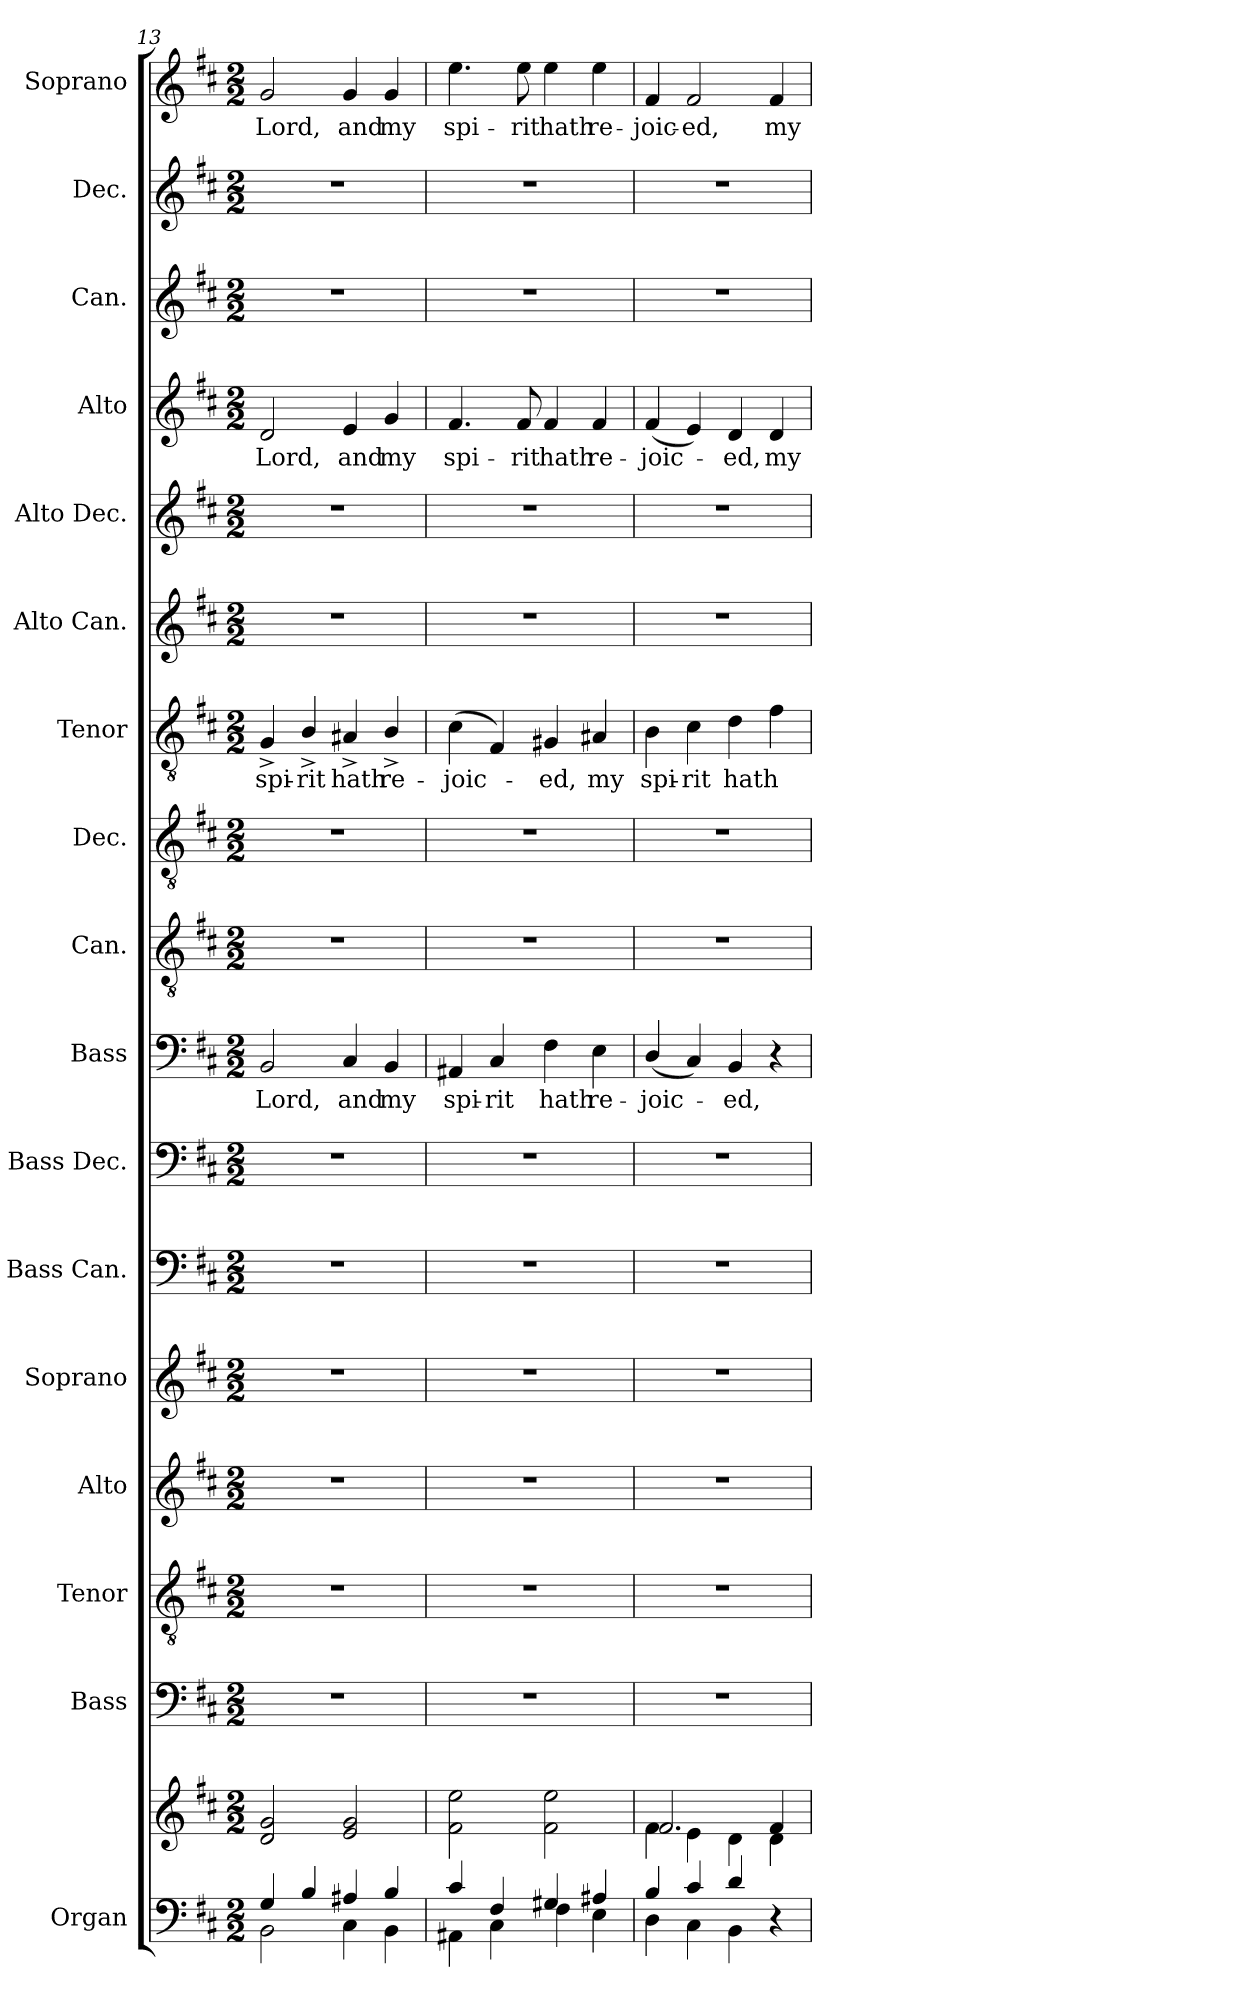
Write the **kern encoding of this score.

**kern	**kern	**kern	**kern	**kern	**kern	**kern	**kern	**kern	**text	**kern	**kern	**kern	**text	**kern	**kern	**kern	**text	**kern	**kern	**kern	**text
*part17	*part17	*part16	*part15	*part14	*part13	*part12	*part11	*part10	*part10	*part9	*part8	*part7	*part7	*part6	*part5	*part4	*part4	*part3	*part2	*part1	*part1
*staff18	*staff17	*staff16	*staff15	*staff14	*staff13	*staff12	*staff11	*staff10	*staff10	*staff9	*staff8	*staff7	*staff7	*staff6	*staff5	*staff4	*staff4	*staff3	*staff2	*staff1	*staff1
*I"Organ	*	*I"Bass	*I"Tenor	*I"Alto	*I"Soprano	*I"Bass Can.	*I"Bass Dec.	*I"Bass	*	*I"Can.	*I"Dec.	*I"Tenor	*	*I"Alto Can.	*I"Alto Dec.	*I"Alto	*	*I"Can.	*I"Dec.	*I"Soprano	*
*I'Org.	*	*I'B.	*I'T.	*I'A.	*I'S.	*I'B.   Can.	*I'Dec.	*I'B.	*	*	*I'Dec.	*I'T.	*	*I'A.   Can.	*I'Dec.	*I'A.	*	*	*I'Dec.	*I'S.	*
*clefF4	*clefG2	*clefF4	*clefGv2	*clefG2	*clefG2	*clefF4	*clefF4	*clefF4	*	*clefGv2	*clefGv2	*clefGv2	*	*clefG2	*clefG2	*clefG2	*	*clefG2	*clefG2	*clefG2	*
*	*	*	*ITrd7c12	*	*	*	*	*	*	*ITrd7c12	*ITrd7c12	*ITrd7c12	*	*	*	*	*	*	*	*	*
*k[f#c#]	*k[f#c#]	*k[f#c#]	*k[f#c#]	*k[f#c#]	*k[f#c#]	*k[f#c#]	*k[f#c#]	*k[f#c#]	*	*k[f#c#]	*k[f#c#]	*k[f#c#]	*	*k[f#c#]	*k[f#c#]	*k[f#c#]	*	*k[f#c#]	*k[f#c#]	*k[f#c#]	*
*D:	*D:	*D:	*D:	*D:	*D:	*D:	*D:	*D:	*	*D:	*D:	*D:	*	*D:	*D:	*D:	*	*D:	*D:	*D:	*
*M2/2	*M2/2	*M2/2	*M2/2	*M2/2	*M2/2	*M2/2	*M2/2	*M2/2	*	*M2/2	*M2/2	*M2/2	*	*M2/2	*M2/2	*M2/2	*	*M2/2	*M2/2	*M2/2	*
=13	=13	=13	=13	=13	=13	=13	=13	=13	=13	=13	=13	=13	=13	=13	=13	=13	=13	=13	=13	=13	=13
*^	*	*	*	*	*	*	*	*	*	*	*	*	*	*	*	*	*	*	*	*	*
!	!	!	!	!	!	!	!	!	!	!LO:LY:b:color=#000000	!	!	!	!	!	!	!	!	!	!	!	!
!	!	!	!	!	!	!	!	!	!	!	!	!	!	!LO:LY:b:color=#000000	!	!	!	!	!	!	!	!
!	!	!	!	!	!	!	!	!	!	!	!	!	!	!	!	!	!	!LO:LY:b:color=#000000	!	!	!	!
!	!	!	!	!	!	!	!	!	!	!	!	!	!	!	!	!	!	!	!	!	!	!LO:LY:b:color=#000000
4Gi/	2BBi\	2di/ 2gi	1r	1r	1r	1r	1r	1r	2BBi/	Lord,	1r	1r	4GG^i/	spi-	1r	1r	2di/	Lord,	1r	1r	2gi/	Lord,
!	!	!	!	!	!	!	!	!	!	!	!	!	!	!LO:LY:b:color=#000000	!	!	!	!	!	!	!	!
4Bi/	.	.	.	.	.	.	.	.	.	.	.	.	4BB^i/	-rit	.	.	.	.	.	.	.	.
!	!	!	!	!	!	!	!	!	!	!LO:LY:b:color=#000000	!	!	!	!	!	!	!	!	!	!	!	!
!	!	!	!	!	!	!	!	!	!	!	!	!	!	!LO:LY:b:color=#000000	!	!	!	!	!	!	!	!
!	!	!	!	!	!	!	!	!	!	!	!	!	!	!	!	!	!	!LO:LY:b:color=#000000	!	!	!	!
!	!	!	!	!	!	!	!	!	!	!	!	!	!	!	!	!	!	!	!	!	!	!LO:LY:b:color=#000000
4A#Xi/	4C#i\	2ei/ 2gi	.	.	.	.	.	.	4C#i/	and	.	.	4AA#X^i/	hath	.	.	4ei/	and	.	.	4gi/	and
!	!	!	!	!	!	!	!	!	!	!LO:LY:b:color=#000000	!	!	!	!	!	!	!	!	!	!	!	!
!	!	!	!	!	!	!	!	!	!	!	!	!	!	!LO:LY:b:color=#000000	!	!	!	!	!	!	!	!
!	!	!	!	!	!	!	!	!	!	!	!	!	!	!	!	!	!	!LO:LY:b:color=#000000	!	!	!	!
!	!	!	!	!	!	!	!	!	!	!	!	!	!	!	!	!	!	!	!	!	!	!LO:LY:b:color=#000000
4Bi/	4BBi\	.	.	.	.	.	.	.	4BBi/	my	.	.	4BB^i/	re-	.	.	4gi/	my	.	.	4gi/	my
=14	=14	=14	=14	=14	=14	=14	=14	=14	=14	=14	=14	=14	=14	=14	=14	=14	=14	=14	=14	=14	=14	=14
!	!	!	!	!	!	!	!	!	!	!LO:LY:b:color=#000000	!	!	!	!	!	!	!	!	!	!	!	!
!	!	!	!	!	!	!	!	!	!	!	!	!	!	!LO:LY:b:color=#000000	!	!	!	!	!	!	!	!
!	!	!	!	!	!	!	!	!	!	!	!	!	!	!	!	!	!	!LO:LY:b:color=#000000	!	!	!	!
!	!	!	!	!	!	!	!	!	!	!	!	!	!	!	!	!	!	!	!	!	!	!LO:LY:b:color=#000000
4c#i/	4AA#Xi\	2f#i\ 2eei	1r	1r	1r	1r	1r	1r	4AA#Xi/	spi-	1r	1r	(4C#i\	-joic-	1r	1r	4.f#i/	spi-	1r	1r	4.eei\	spi-
!	!	!	!	!	!	!	!	!	!	!LO:LY:b:color=#000000	!	!	!	!	!	!	!	!	!	!	!	!
4F#i/	4C#i\	.	.	.	.	.	.	.	4C#i/	-rit	.	.	4FF#i/)	.	.	.	.	.	.	.	.	.
!	!	!	!	!	!	!	!	!	!	!	!	!	!	!	!	!	!	!LO:LY:b:color=#000000	!	!	!	!
!	!	!	!	!	!	!	!	!	!	!	!	!	!	!	!	!	!	!	!	!	!	!LO:LY:b:color=#000000
.	.	.	.	.	.	.	.	.	.	.	.	.	.	.	.	.	8f#i/	-rit	.	.	8eei\	-rit
!	!	!	!	!	!	!	!	!	!	!LO:LY:b:color=#000000	!	!	!	!	!	!	!	!	!	!	!	!
!	!	!	!	!	!	!	!	!	!	!	!	!	!	!LO:LY:b:color=#000000	!	!	!	!	!	!	!	!
!	!	!	!	!	!	!	!	!	!	!	!	!	!	!	!	!	!	!LO:LY:b:color=#000000	!	!	!	!
!	!	!	!	!	!	!	!	!	!	!	!	!	!	!	!	!	!	!	!	!	!	!LO:LY:b:color=#000000
4G#Xi/	4F#i\	2f#i\ 2eei	.	.	.	.	.	.	4F#i\	hath	.	.	4GG#Xi/	-ed,	.	.	4f#i/	hath	.	.	4eei\	hath
!	!	!	!	!	!	!	!	!	!	!LO:LY:b:color=#000000	!	!	!	!	!	!	!	!	!	!	!	!
!	!	!	!	!	!	!	!	!	!	!	!	!	!	!LO:LY:b:color=#000000	!	!	!	!	!	!	!	!
!	!	!	!	!	!	!	!	!	!	!	!	!	!	!	!	!	!	!LO:LY:b:color=#000000	!	!	!	!
!	!	!	!	!	!	!	!	!	!	!	!	!	!	!	!	!	!	!	!	!	!	!LO:LY:b:color=#000000
4A#Xi/	4Ei\	.	.	.	.	.	.	.	4Ei\	re-	.	.	4AA#Xi/	my	.	.	4f#i/	re-	.	.	4eei\	re-
!!LO:LB:g=z
=15	=15	=15	=15	=15	=15	=15	=15	=15	=15	=15	=15	=15	=15	=15	=15	=15	=15	=15	=15	=15	=15	=15
*	*	*^	*	*	*	*	*	*	*	*	*	*	*	*	*	*	*	*	*	*	*	*
!	!	!	!	!	!	!	!	!	!	!	!LO:LY:b:color=#000000	!	!	!	!	!	!	!	!	!	!	!	!
!	!	!	!	!	!	!	!	!	!	!	!	!	!	!	!LO:LY:b:color=#000000	!	!	!	!	!	!	!	!
!	!	!	!	!	!	!	!	!	!	!	!	!	!	!	!	!	!	!	!LO:LY:b:color=#000000	!	!	!	!
!	!	!	!	!	!	!	!	!	!	!	!	!	!	!	!	!	!	!	!	!	!	!	!LO:LY:b:color=#000000
4Bi/	4Di\	4f#i\	2.f#i/	1r	1r	1r	1r	1r	1r	(4Di/	-joic-	1r	1r	4BBi\	spi-	1r	1r	(4f#i/	-joic-	1r	1r	4f#i/	-joic-
!	!	!	!	!	!	!	!	!	!	!	!	!	!	!	!LO:LY:b:color=#000000	!	!	!	!	!	!	!	!
!	!	!	!	!	!	!	!	!	!	!	!	!	!	!	!	!	!	!	!	!	!	!	!LO:LY:b:color=#000000
4c#i/	4C#i\	4ei\	.	.	.	.	.	.	.	4C#i/)	.	.	.	4C#i\	-rit	.	.	4ei/)	.	.	.	2f#i/	-ed,
!	!	!	!	!	!	!	!	!	!	!	!LO:LY:b:color=#000000	!	!	!	!	!	!	!	!	!	!	!	!
!	!	!	!	!	!	!	!	!	!	!	!	!	!	!	!LO:LY:b:color=#000000	!	!	!	!	!	!	!	!
!	!	!	!	!	!	!	!	!	!	!	!	!	!	!	!	!	!	!	!LO:LY:b:color=#000000	!	!	!	!
4di/	4BBi\	4di\	.	.	.	.	.	.	.	4BBi/	-ed,	.	.	4Di\	hath	.	.	4di/	-ed,	.	.	.	.
!	!	!	!	!	!	!	!	!	!	!	!	!	!	!	!	!	!	!	!LO:LY:b:color=#000000	!	!	!	!
!	!	!	!	!	!	!	!	!	!	!	!	!	!	!	!	!	!	!	!	!	!	!	!LO:LY:b:color=#000000
4r	4ryy	4f#i/	4di\	.	.	.	.	.	.	4r	.	.	.	4F#i\	.	.	.	4di/	my	.	.	4f#i/	my
*v	*v	*	*	*	*	*	*	*	*	*	*	*	*	*	*	*	*	*	*	*	*	*	*
*	*v	*v	*	*	*	*	*	*	*	*	*	*	*	*	*	*	*	*	*	*	*	*
=	=	=	=	=	=	=	=	=	=	=	=	=	=	=	=	=	=	=	=	=	=
*-	*-	*-	*-	*-	*-	*-	*-	*-	*-	*-	*-	*-	*-	*-	*-	*-	*-	*-	*-	*-	*-
